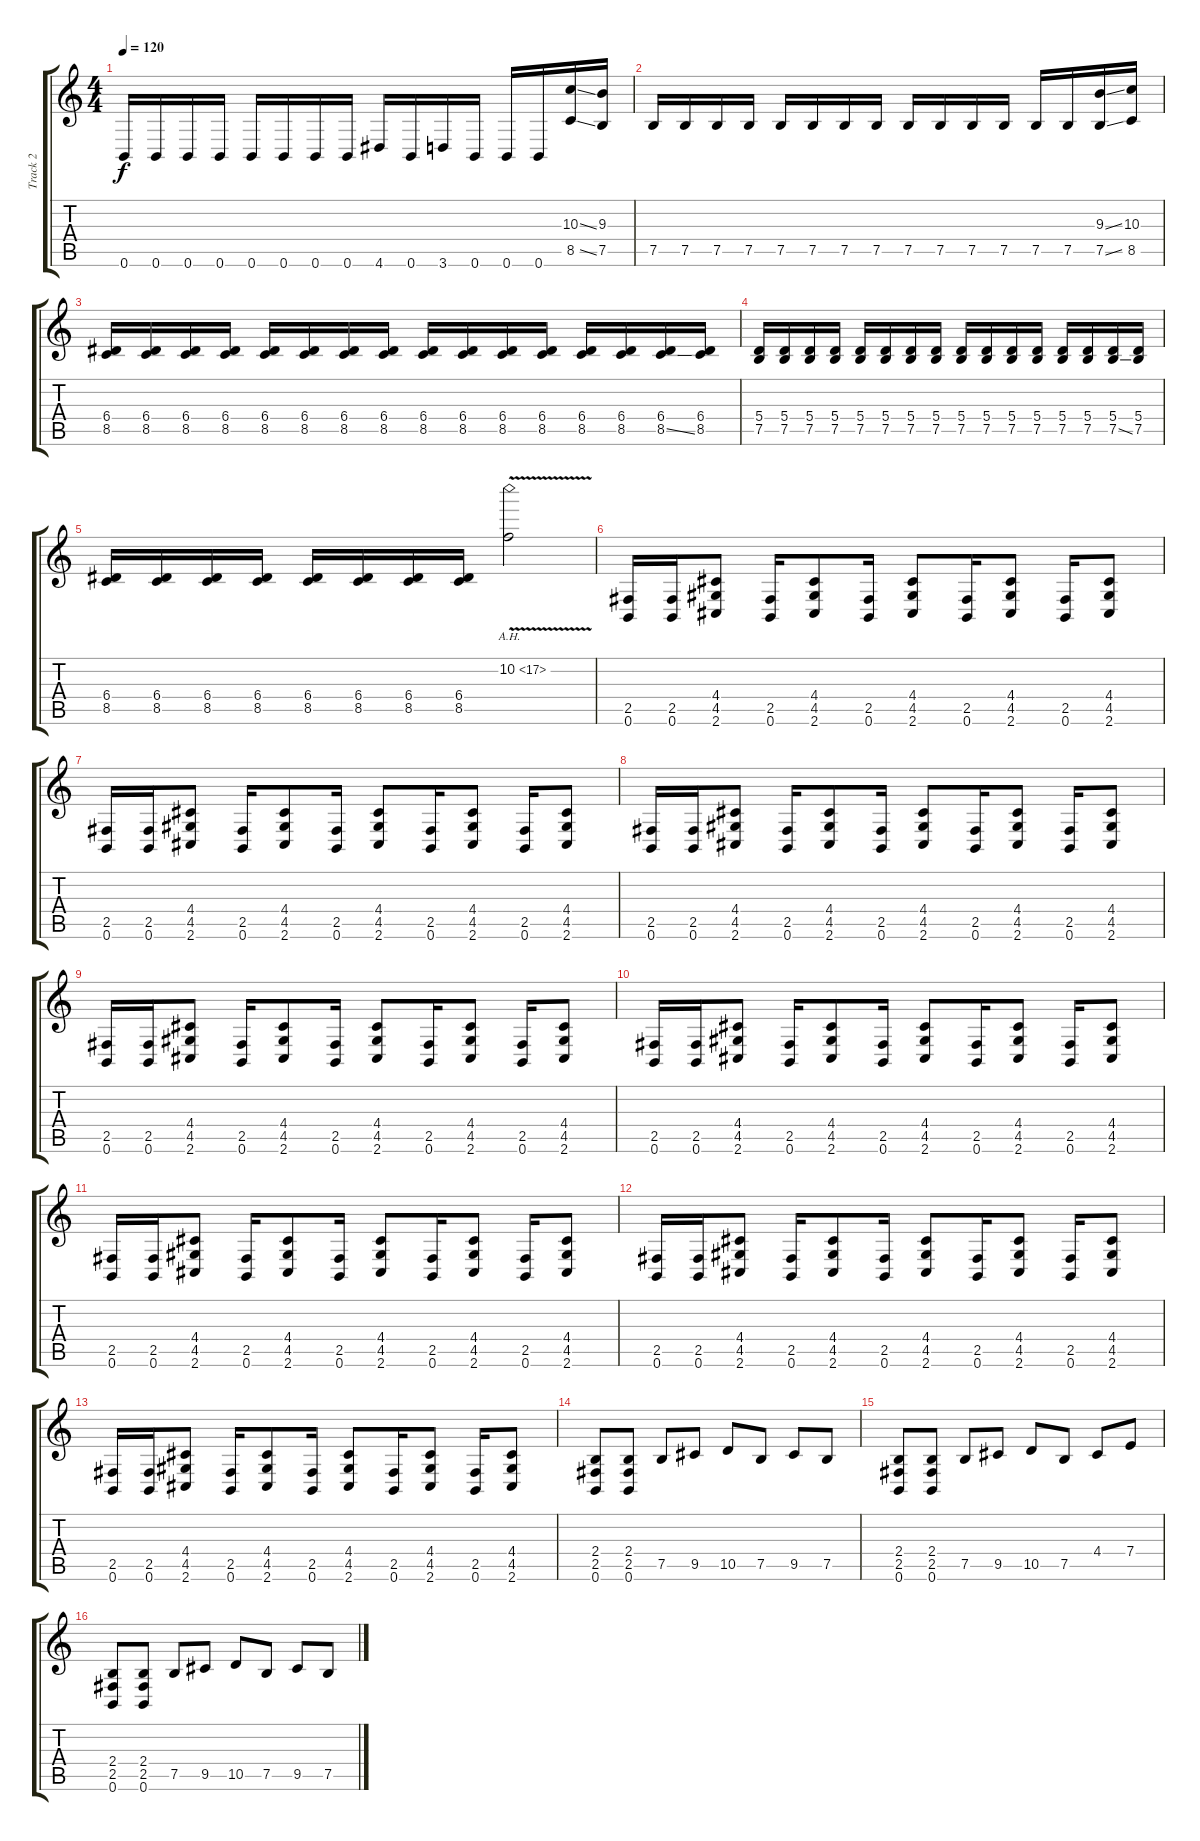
\track ("Track 2" "Track 2") {instrument overdrivenguitar}
\staff {score tabs}
\tuning (D4 G3 D3 A2 E2 B1) {hide}
\ts (4 4)
\tempo 120
\clef g2
\ks c
0.6.16{dy f} 0.6.16 0.6.16 0.6.16 0.6.16 0.6.16 0.6.16 0.6.16 4.6.16 0.6.16 3.6.16 0.6.16 0.6.16 0.6.16 (10.3{ss} 8.5{ss}).16 (9.3 7.5).16 |
7.5.16 7.5.16 7.5.16 7.5.16 7.5.16 7.5.16 7.5.16 7.5.16 7.5.16 7.5.16 7.5.16 7.5.16 7.5.16 7.5.16 (9.3{ss} 7.5{ss}).16 (10.3 8.5).16 |
(6.4 8.5).16 (6.4 8.5).16 (6.4 8.5).16 (6.4 8.5).16 (6.4 8.5).16 (6.4 8.5).16 (6.4 8.5).16 (6.4 8.5).16 (6.4 8.5).16 (6.4 8.5).16 (6.4 8.5).16 (6.4 8.5).16 (6.4 8.5).16 (6.4 8.5).16 (6.4 8.5{ss}).16 (6.4 8.5).16 |
(5.4 7.5).16 (5.4 7.5).16 (5.4 7.5).16 (5.4 7.5).16 (5.4 7.5).16 (5.4 7.5).16 (5.4 7.5).16 (5.4 7.5).16 (5.4 7.5).16 (5.4 7.5).16 (5.4 7.5).16 (5.4 7.5).16 (5.4 7.5).16 (5.4 7.5).16 (5.4 7.5{ss}).16 (5.4 7.5).16 |
(6.4 8.5).16 (6.4 8.5).16 (6.4 8.5).16 (6.4 8.5).16 (6.4 8.5).16 (6.4 8.5).16 (6.4 8.5).16 (6.4 8.5).16 10.2{ah 7 v}.2 |
(2.5 0.6).16 (2.5 0.6).16 (4.4 4.5 2.6).8 (2.5 0.6).16 (4.4 4.5 2.6).8 (2.5 0.6).16 (4.4 4.5 2.6).8 (2.5 0.6).16 (4.4 4.5 2.6).8 (2.5 0.6).16 (4.4 4.5 2.6).8 |
(2.5 0.6).16 (2.5 0.6).16 (4.4 4.5 2.6).8 (2.5 0.6).16 (4.4 4.5 2.6).8 (2.5 0.6).16 (4.4 4.5 2.6).8 (2.5 0.6).16 (4.4 4.5 2.6).8 (2.5 0.6).16 (4.4 4.5 2.6).8 |
(2.5 0.6).16 (2.5 0.6).16 (4.4 4.5 2.6).8 (2.5 0.6).16 (4.4 4.5 2.6).8 (2.5 0.6).16 (4.4 4.5 2.6).8 (2.5 0.6).16 (4.4 4.5 2.6).8 (2.5 0.6).16 (4.4 4.5 2.6).8 |
(2.5 0.6).16 (2.5 0.6).16 (4.4 4.5 2.6).8 (2.5 0.6).16 (4.4 4.5 2.6).8 (2.5 0.6).16 (4.4 4.5 2.6).8 (2.5 0.6).16 (4.4 4.5 2.6).8 (2.5 0.6).16 (4.4 4.5 2.6).8 |
(2.5 0.6).16 (2.5 0.6).16 (4.4 4.5 2.6).8 (2.5 0.6).16 (4.4 4.5 2.6).8 (2.5 0.6).16 (4.4 4.5 2.6).8 (2.5 0.6).16 (4.4 4.5 2.6).8 (2.5 0.6).16 (4.4 4.5 2.6).8 |
(2.5 0.6).16 (2.5 0.6).16 (4.4 4.5 2.6).8 (2.5 0.6).16 (4.4 4.5 2.6).8 (2.5 0.6).16 (4.4 4.5 2.6).8 (2.5 0.6).16 (4.4 4.5 2.6).8 (2.5 0.6).16 (4.4 4.5 2.6).8 |
(2.5 0.6).16 (2.5 0.6).16 (4.4 4.5 2.6).8 (2.5 0.6).16 (4.4 4.5 2.6).8 (2.5 0.6).16 (4.4 4.5 2.6).8 (2.5 0.6).16 (4.4 4.5 2.6).8 (2.5 0.6).16 (4.4 4.5 2.6).8 |
(2.5 0.6).16 (2.5 0.6).16 (4.4 4.5 2.6).8 (2.5 0.6).16 (4.4 4.5 2.6).8 (2.5 0.6).16 (4.4 4.5 2.6).8 (2.5 0.6).16 (4.4 4.5 2.6).8 (2.5 0.6).16 (4.4 4.5 2.6).8 |
(2.4 2.5 0.6).8 (2.4 2.5 0.6).8 7.5.8 9.5.8 10.5.8 7.5.8 9.5.8 7.5.8 |
(2.4 2.5 0.6).8 (2.4 2.5 0.6).8 7.5.8 9.5.8 10.5.8 7.5.8 4.4.8 7.4.8 |
(2.4 2.5 0.6).8 (2.4 2.5 0.6).8 7.5.8 9.5.8 10.5.8 7.5.8 9.5.8 7.5.8
